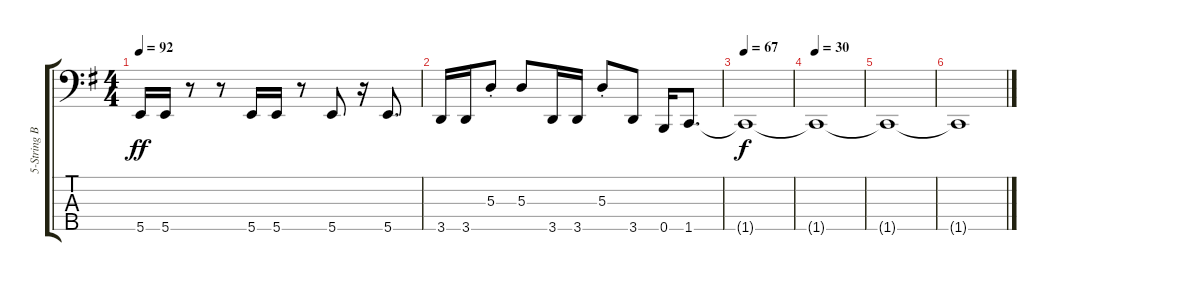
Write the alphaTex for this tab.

\track ("5-String Bass" "5-String B") {instrument electricbassfinger}
\staff {score tabs}
\tuning (G2 D2 A1 E1 B0) {hide}
\ts (4 4)
\tempo 92
\clef f4
\ks eminor
5.5.16{dy ff} 5.5.16 r.8 r.8 5.5.16 5.5.16 r.8 5.5.8 r.16 5.5.8{d} |
3.5.16 3.5.16 5.3{st}.8 5.3.8 3.5.16 3.5.16 5.3{st}.8 3.5.8 0.5.16 1.5.8{d} |
\tempo 67
1.5{t}.1{dy f} |
\tempo 30
1.5{t}.1 |
1.5{t}.1 |
1.5{t}.1
